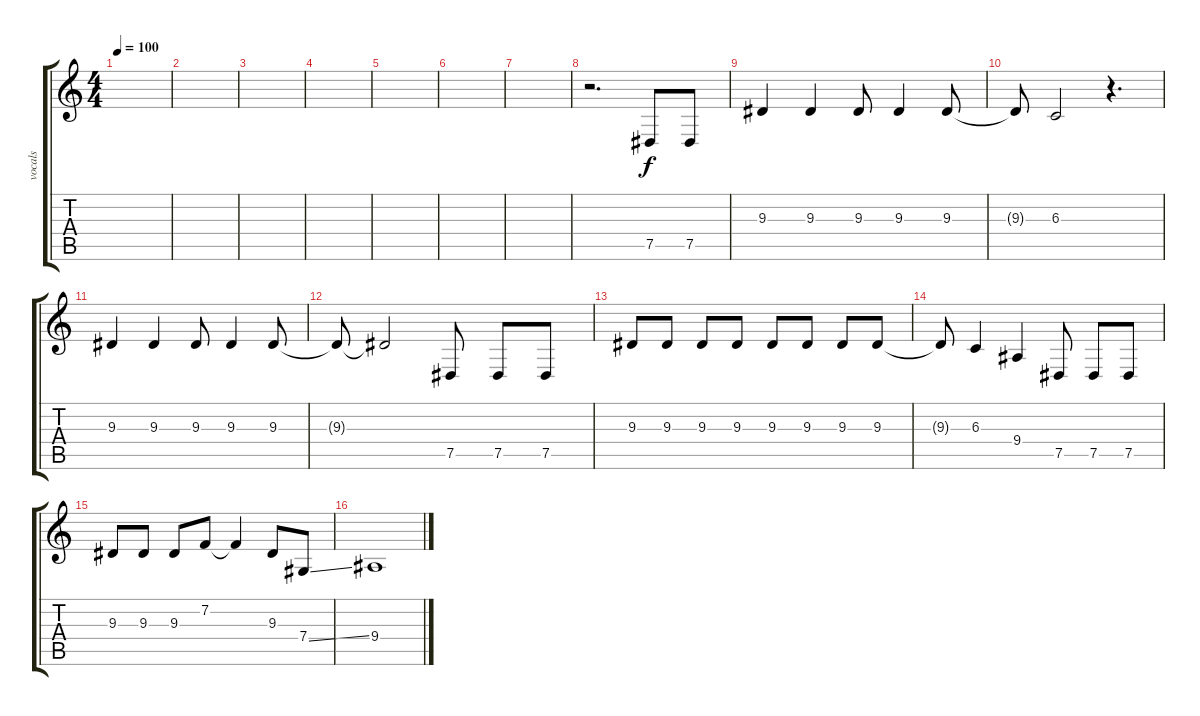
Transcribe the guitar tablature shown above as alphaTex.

\track ("vocals" "vocals") {instrument oboe}
\staff {score tabs}
\tuning (Eb4 Bb3 Gb3 Db3 Ab2 Eb2) {hide}
\ts (4 4)
\tempo 100
\clef g2
\ks c
|
|
|
|
|
|
|
r.2{d} 7.5.8 7.5.8 |
9.3.4 9.3.4 9.3.8 9.3.4 9.3.8 |
9.3{t}.8 6.3.2 r.4{d} |
9.3.4 9.3.4 9.3.8 9.3.4 9.3.8 |
9.3{t}.8 9.3{t}.2 7.5.8 7.5.8 7.5.8 |
9.3.8 9.3.8 9.3.8 9.3.8 9.3.8 9.3.8 9.3.8 9.3.8 |
9.3{t}.8 6.3.4 9.4.4 7.5.8 7.5.8 7.5.8 |
9.3.8 9.3.8 9.3.8 7.2.8 7.2{t}.4 9.3.8 7.4{ss}.8 |
9.4.1
